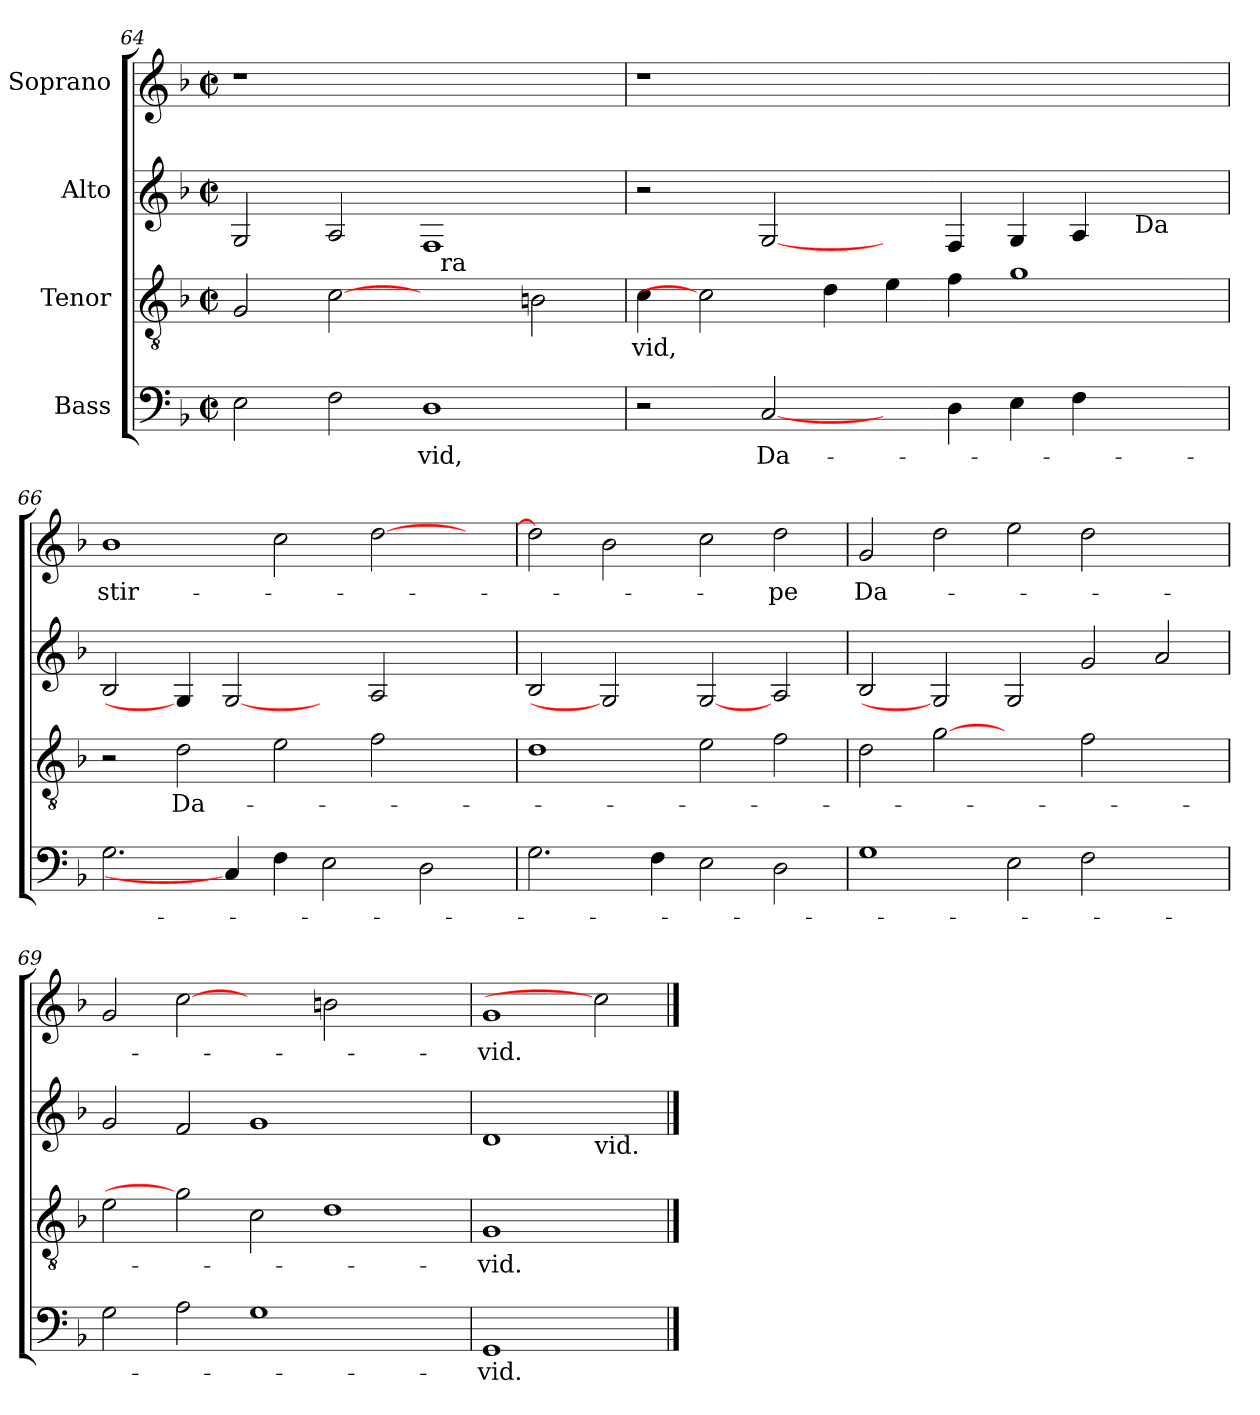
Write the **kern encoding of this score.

**kern	**text	**kern	**text	**kern	**kern	**text
*part4	*part4	*part3	*part3	*part2	*part1	*part1
*staff4	*staff4	*staff3	*staff3	*staff2	*staff1	*staff1
*I"Bass	*	*I"Tenor	*	*I"Alto	*I"Soprano	*
!!LO:LB:g=z
*clefF4	*	*clefGv2	*	*clefG2	*clefG2	*
*k[b-]	*	*k[b-]	*	*k[b-]	*k[b-]	*
*F:	*	*F:	*	*F:	*F:	*
*M2/2	*	*M2/2	*	*M2/2	*M2/2	*
*met(c|)	*	*met(c|)	*	*met(c|)	*met(c|)	*
=64	=64	=64	=64	=64	=64	=64
!	!	!	!	!	!LO:N:vis=1	!
2E\	.	2G/	.	2G/	1r	.
2F\	.	[2c	.	2A/	.	.
!	!LO:LY:b	!	!	!	!	!
1D	-vid,	32ryy	.	1F	1ryy	.
!	!	!LO:TX:a:t=ra	!	!	!	!
.	.	4...ryy	.	.	.	.
.	.	2Bn\	.	.	.	.
=65	=65	=65	=65	=65	=65	=65
!	!	!	!LO:LY:b	!	!	!
2r	.	4c\	-vid,	2r	1r	.
.	.	2c]	.	.	.	.
!	!LO:LY:b	!	!	!	!	!
[2C/	Da-	.	.	[2G/	.	.
.	.	4d\	.	.	.	.
4ryy	.	4e\	.	4ryy	1.ryy	.
4D\	.	4f\	.	4F/	.	.
4E\	.	1g	.	4G/	.	.
4F\	.	.	.	4A/	.	.
!	!	!	!	!LO:TX:b:t=Da	!	!
2ryy	.	.	.	2ryy	.	.
=66	=66	=66	=66	=66	=66	=66
!	!	!	!	!	!	!LO:LY:b
2.G\	.	2r	.	2B-/	1b-	stir-
!	!	!	!LO:LY:b	!	!	!
.	.	2d\	Da-	4G/]	.	.
4C/]	.	.	.	[2G	.	.
4F\	.	2e\	.	.	2cc\	.
2E\	.	.	.	4ryy	.	.
.	.	2f\	.	2A/	[>2dd\	.
2D\	.	.	.	.	.	.
.	.	4ryy	.	4ryy	4ryy	.
=67	=67	=67	=67	=67	=67	=67
2.G\	.	1d	.	2B-/	2dd\]	.
.	.	.	.	2G]	2b-\	.
4F\	.	.	.	.	.	.
2E\	.	2e\	.	[2G	2cc\	.
!	!	!	!	!	!	!LO:LY:b
2D\	.	2f\	.	2A/	2dd\	-pe
=68	=68	=68	=68	=68	=68	=68
!	!	!	!	!	!	!LO:LY:b
1G	.	2d\	.	2B-/	2g/	Da-
.	.	[2g	.	2G]	2dd\	.
2E\	.	2ryy	.	2G/	2ee\	.
2F\	.	2f\	.	2g/	2dd\	.
2ryy	.	2ryy	.	2a/	2ryy	.
=69	=69	=69	=69	=69	=69	=69
2G\	.	2e\	.	2g/	2g/	.
2A\	.	2g]	.	2f/	[2cc	.
1G	.	2c\	.	1g	2ryy	.
.	.	1d	.	.	2bn\	.
2ryy	.	.	.	2ryy	2ryy	.
=70	=70	=70	=70	=70	=70	=70
!	!LO:LY:b	!	!LO:LY:b	!	!	!LO:LY:b
1GG	-vid.	1G	-vid.	1d	1g	-vid.
!	!	!	!	!LO:TX:b:t=vid.	!	!
2ryy	.	2ryy	.	2ryy	2cc]	.
==	==	==	==	==	==	==
*-	*-	*-	*-	*-	*-	*-
